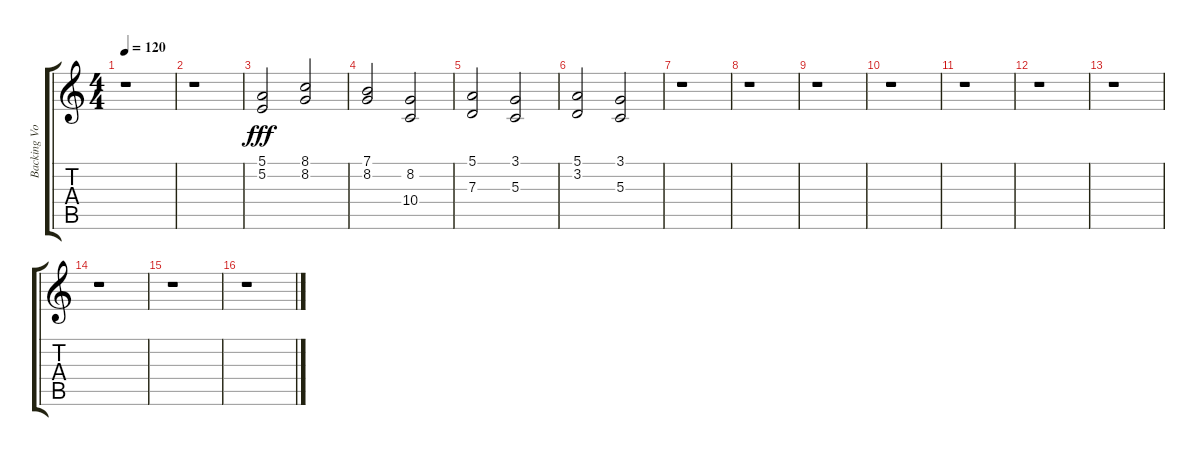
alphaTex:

\track ("Backing Vocals" "Backing Vo") {instrument choiraahs}
\staff {score tabs}
\tuning (E4 B3 G3 D3 A2 E2) {hide}
\ts (4 4)
\tempo 120
\clef g2
\ks c
r.1{dy fff} |
r.1 |
(5.1 5.2).2 (8.1 8.2).2 |
(7.1 8.2).2 (8.2 10.4).2 |
(5.1 7.3).2 (3.1 5.3).2 |
(5.1 3.2).2 (3.1 5.3).2 |
r.1 |
r.1 |
r.1 |
r.1 |
r.1 |
r.1 |
r.1 |
r.1 |
r.1 |
r.1
